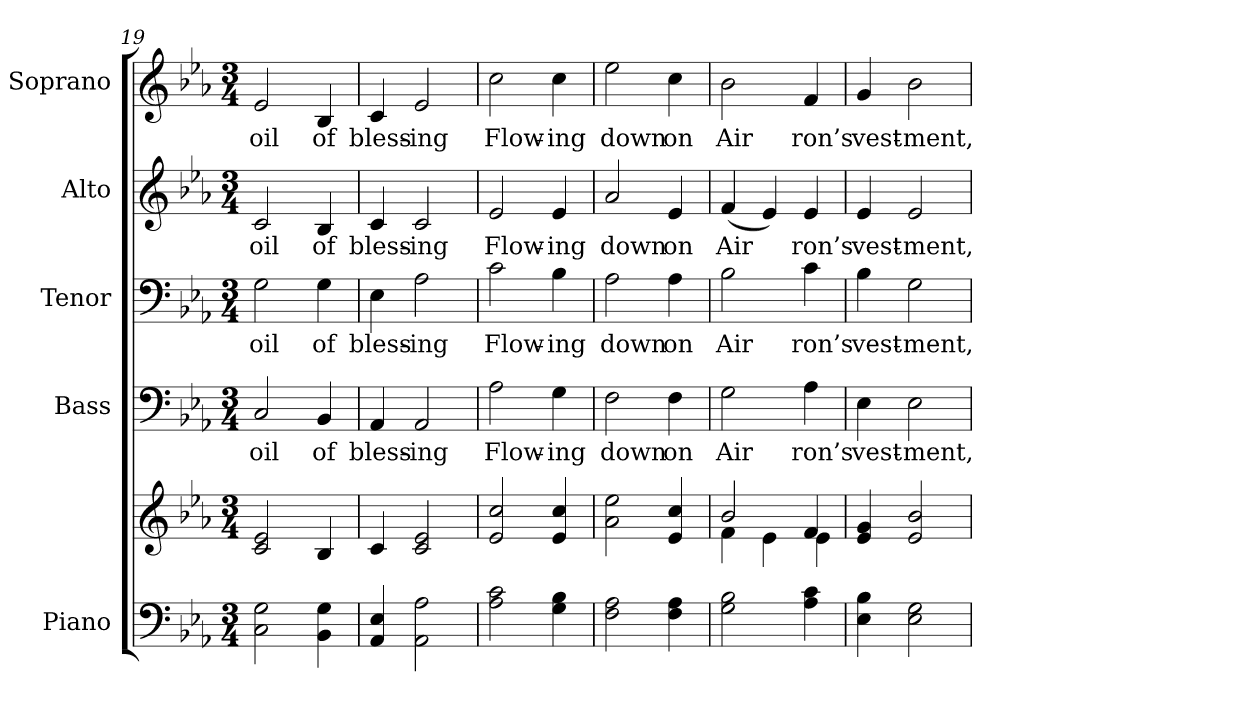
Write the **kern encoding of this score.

**kern	**kern	**kern	**text	**kern	**text	**kern	**text	**kern	**text
*part5	*part5	*part4	*part4	*part3	*part3	*part2	*part2	*part1	*part1
*staff6	*staff5	*staff4	*staff4	*staff3	*staff3	*staff2	*staff2	*staff1	*staff1
*I"Piano	*	*I"Bass	*	*I"Tenor	*	*I"Alto	*	*I"Soprano	*
*I'Pno.	*	*I'B.	*	*I'T.	*	*I'A.	*	*I'S.	*
*clefF4	*clefG2	*clefF4	*	*clefF4	*	*clefG2	*	*clefG2	*
*k[b-e-a-]	*k[b-e-a-]	*k[b-e-a-]	*	*k[b-e-a-]	*	*k[b-e-a-]	*	*k[b-e-a-]	*
*E-:	*E-:	*E-:	*	*E-:	*	*E-:	*	*E-:	*
*M3/4	*M3/4	*M3/4	*	*M3/4	*	*M3/4	*	*M3/4	*
=19	=19	=19	=19	=19	=19	=19	=19	=19	=19
!	!	!	!LO:LY:b:color=#000000	!	!	!	!	!	!
!	!	!	!	!	!LO:LY:b:color=#000000	!	!	!	!
!	!	!	!	!	!	!	!LO:LY:b:color=#000000	!	!
!	!	!	!	!	!	!	!	!	!LO:LY:b:color=#000000
2Ci\ 2Gi	2ci/ 2e-i	2Ci/	oil	2Gi\	oil	2ci/	oil	2e-i/	oil
!	!	!	!LO:LY:b:color=#000000	!	!	!	!	!	!
!	!	!	!	!	!LO:LY:b:color=#000000	!	!	!	!
!	!	!	!	!	!	!	!LO:LY:b:color=#000000	!	!
!	!	!	!	!	!	!	!	!	!LO:LY:b:color=#000000
4BB-i\ 4Gi	4B-i/	4BB-i/	of	4Gi\	of	4B-i/	of	4B-i/	of
=20	=20	=20	=20	=20	=20	=20	=20	=20	=20
!	!	!	!LO:LY:b:color=#000000	!	!	!	!	!	!
!	!	!	!	!	!LO:LY:b:color=#000000	!	!	!	!
!	!	!	!	!	!	!	!LO:LY:b:color=#000000	!	!
!	!	!	!	!	!	!	!	!	!LO:LY:b:color=#000000
4AA-i/ 4E-i	4ci/	4AA-i/	bless-	4E-i\	bless-	4ci/	bless-	4ci/	bless-
!	!	!	!LO:LY:b:color=#000000	!	!	!	!	!	!
!	!	!	!	!	!LO:LY:b:color=#000000	!	!	!	!
!	!	!	!	!	!	!	!LO:LY:b:color=#000000	!	!
!	!	!	!	!	!	!	!	!	!LO:LY:b:color=#000000
2AA-i\ 2A-i	2ci/ 2e-i	2AA-i/	-ing	2A-i\	-ing	2ci/	-ing	2e-i/	-ing
!!LO:PB:g=z
=21	=21	=21	=21	=21	=21	=21	=21	=21	=21
!	!	!	!LO:LY:b:color=#000000	!	!	!	!	!	!
!	!	!	!	!	!LO:LY:b:color=#000000	!	!	!	!
!	!	!	!	!	!	!	!LO:LY:b:color=#000000	!	!
!	!	!	!	!	!	!	!	!	!LO:LY:b:color=#000000
2A-i\ 2ci	2e-i/ 2cci	2A-i\	Flow-	2ci\	Flow-	2e-i/	Flow-	2cci\	Flow-
!	!	!	!LO:LY:b:color=#000000	!	!	!	!	!	!
!	!	!	!	!	!LO:LY:b:color=#000000	!	!	!	!
!	!	!	!	!	!	!	!LO:LY:b:color=#000000	!	!
!	!	!	!	!	!	!	!	!	!LO:LY:b:color=#000000
4Gi\ 4B-i	4e-i/ 4cci	4Gi\	-ing	4B-i\	-ing	4e-i/	-ing	4cci\	-ing
=22	=22	=22	=22	=22	=22	=22	=22	=22	=22
!	!	!	!LO:LY:b:color=#000000	!	!	!	!	!	!
!	!	!	!	!	!LO:LY:b:color=#000000	!	!	!	!
!	!	!	!	!	!	!	!LO:LY:b:color=#000000	!	!
!	!	!	!	!	!	!	!	!	!LO:LY:b:color=#000000
2Fi\ 2A-i	2a-i\ 2ee-i	2Fi\	down	2A-i\	down	2a-i/	down	2ee-i\	down
!	!	!	!LO:LY:b:color=#000000	!	!	!	!	!	!
!	!	!	!	!	!LO:LY:b:color=#000000	!	!	!	!
!	!	!	!	!	!	!	!LO:LY:b:color=#000000	!	!
!	!	!	!	!	!	!	!	!	!LO:LY:b:color=#000000
4Fi\ 4A-i	4e-i/ 4cci	4Fi\	on	4A-i\	on	4e-i/	on	4cci\	on
=23	=23	=23	=23	=23	=23	=23	=23	=23	=23
*	*^	*	*	*	*	*	*	*	*
!	!	!	!	!LO:LY:b:color=#000000	!	!	!	!	!	!
!	!	!	!	!	!	!LO:LY:b:color=#000000	!	!	!	!
!	!	!	!	!	!	!	!	!LO:LY:b:color=#000000	!	!
!	!	!	!	!	!	!	!	!	!	!LO:LY:b:color=#000000
2Gi\ 2B-i	2b-i/	4fi\	2Gi\	Air	2B-i\	Air	(4fi/	Air	2b-i\	Air
.	.	4e-i\	.	.	.	.	4e-i/)	.	.	.
!	!	!	!	!LO:LY:b:color=#000000	!	!	!	!	!	!
!	!	!	!	!	!	!LO:LY:b:color=#000000	!	!	!	!
!	!	!	!	!	!	!	!	!LO:LY:b:color=#000000	!	!
!	!	!	!	!	!	!	!	!	!	!LO:LY:b:color=#000000
4A-i\ 4ci	4fi/	4e-i\	4A-i\	ron’s	4ci\	ron’s	4e-i/	ron’s	4fi/	ron’s
*	*v	*v	*	*	*	*	*	*	*	*
=24	=24	=24	=24	=24	=24	=24	=24	=24	=24
*	*^	*	*	*	*	*	*	*	*
!	!	!	!	!LO:LY:b:color=#000000	!	!	!	!	!	!
*	*v	*v	*	*	*	*	*	*	*	*
*	*^	*	*	*	*	*	*	*	*
!	!	!	!	!	!	!LO:LY:b:color=#000000	!	!	!	!
*	*v	*v	*	*	*	*	*	*	*	*
*	*^	*	*	*	*	*	*	*	*
!	!	!	!	!	!	!	!	!LO:LY:b:color=#000000	!	!
*	*v	*v	*	*	*	*	*	*	*	*
*	*^	*	*	*	*	*	*	*	*
!	!	!	!	!	!	!	!	!	!	!LO:LY:b:color=#000000
*	*v	*v	*	*	*	*	*	*	*	*
4E-i\ 4B-i	4e-i/ 4gi	4E-i\	vest-	4B-i\	vest-	4e-i/	vest-	4gi/	vest-
!	!	!	!LO:LY:b:color=#000000	!	!	!	!	!	!
!	!	!	!	!	!LO:LY:b:color=#000000	!	!	!	!
!	!	!	!	!	!	!	!LO:LY:b:color=#000000	!	!
!	!	!	!	!	!	!	!	!	!LO:LY:b:color=#000000
2E-i\ 2Gi	2e-i/ 2b-i	2E-i\	-ment,	2Gi\	-ment,	2e-i/	-ment,	2b-i\	-ment,
=	=	=	=	=	=	=	=	=	=
*-	*-	*-	*-	*-	*-	*-	*-	*-	*-
